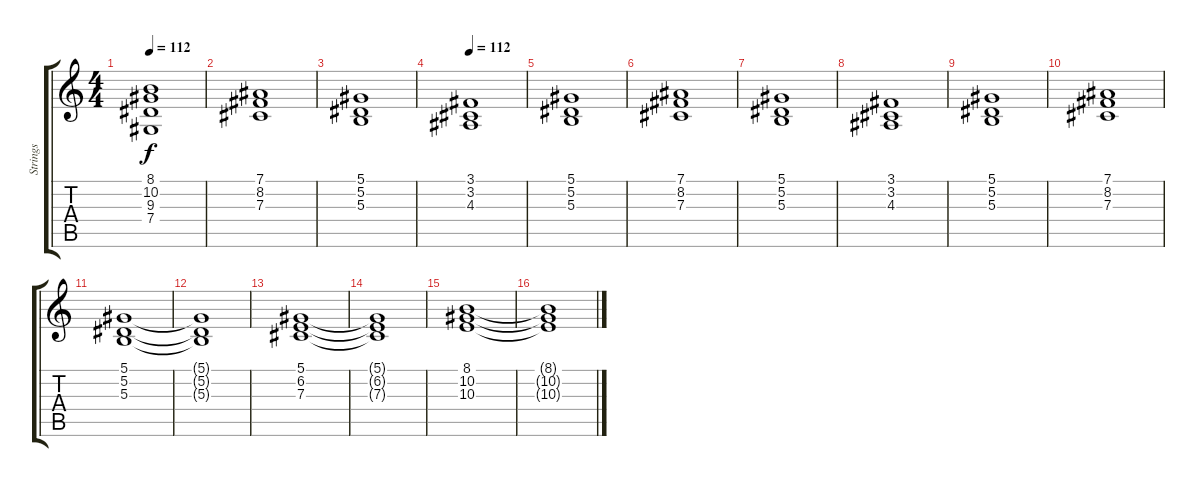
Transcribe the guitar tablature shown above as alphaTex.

\track ("Strings" "Strings") {instrument stringensemble1}
\staff {score tabs}
\tuning (Eb4 Bb3 Gb3 Db3 Ab2 Eb2) {hide}
\ts (4 4)
\tempo 112
\clef g2
\ks c
(8.1 10.2 9.3 7.4).1{dy f} |
(7.1 8.2 7.3).1 |
(5.1 5.2 5.3).1 |
\tempo 112
(3.1 3.2 4.3).1 |
(5.1 5.2 5.3).1 |
(7.1 8.2 7.3).1 |
(5.1 5.2 5.3).1 |
(3.1 3.2 4.3).1 |
(5.1 5.2 5.3).1 |
(7.1 8.2 7.3).1 |
(5.1 5.2 5.3).1 |
(5.1{t} 5.2{t} 5.3{t}).1 |
(5.1 6.2 7.3).1 |
(5.1{t} 6.2{t} 7.3{t}).1 |
(8.1 10.2 10.3).1 |
(8.1{t} 10.2{t} 10.3{t}).1
